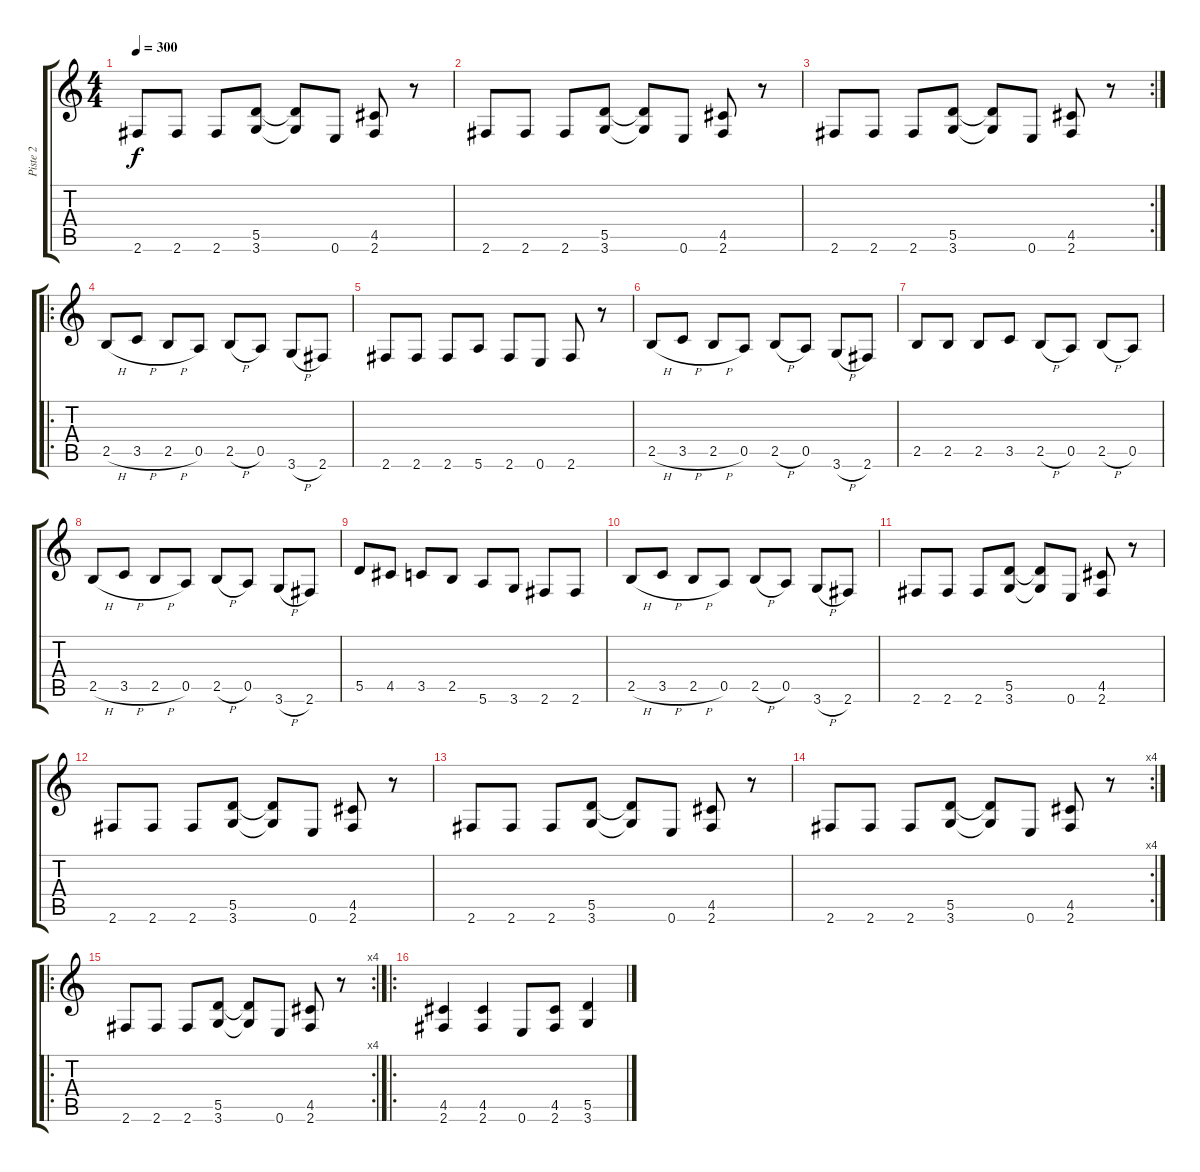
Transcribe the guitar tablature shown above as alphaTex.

\track ("Piste 2" "Piste 2") {instrument distortionguitar}
\staff {score tabs}
\tuning (E4 B3 G3 D3 A2 E2) {hide}
\ts (4 4)
\tempo 300
\clef g2
\ks c
2.6.8{dy f} 2.6.8 2.6.8 (5.5 3.6).8 (5.5{t} 3.6{t}).8 0.6.8 (4.5 2.6).8 r.8 |
2.6.8 2.6.8 2.6.8 (5.5 3.6).8 (5.5{t} 3.6{t}).8 0.6.8 (4.5 2.6).8 r.8 |
\rc 2
2.6.8 2.6.8 2.6.8 (5.5 3.6).8 (5.5{t} 3.6{t}).8 0.6.8 (4.5 2.6).8 r.8 |
\ro
2.5{h}.8 3.5{h}.8 2.5{h}.8 0.5.8 2.5{h}.8 0.5.8 3.6{h}.8 2.6.8 |
2.6.8 2.6.8 2.6.8 5.6.8 2.6.8 0.6.8 2.6.8 r.8 |
2.5{h}.8 3.5{h}.8 2.5{h}.8 0.5.8 2.5{h}.8 0.5.8 3.6{h}.8 2.6.8 |
2.5.8 2.5.8 2.5.8 3.5.8 2.5{h}.8 0.5.8 2.5{h}.8 0.5.8 |
2.5{h}.8 3.5{h}.8 2.5{h}.8 0.5.8 2.5{h}.8 0.5.8 3.6{h}.8 2.6.8 |
5.5.8 4.5.8 3.5.8 2.5.8 5.6.8 3.6.8 2.6.8 2.6.8 |
2.5{h}.8 3.5{h}.8 2.5{h}.8 0.5.8 2.5{h}.8 0.5.8 3.6{h}.8 2.6.8 |
2.6.8 2.6.8 2.6.8 (5.5 3.6).8 (5.5{t} 3.6{t}).8 0.6.8 (4.5 2.6).8 r.8 |
2.6.8 2.6.8 2.6.8 (5.5 3.6).8 (5.5{t} 3.6{t}).8 0.6.8 (4.5 2.6).8 r.8 |
2.6.8 2.6.8 2.6.8 (5.5 3.6).8 (5.5{t} 3.6{t}).8 0.6.8 (4.5 2.6).8 r.8 |
\rc 4
2.6.8 2.6.8 2.6.8 (5.5 3.6).8 (5.5{t} 3.6{t}).8 0.6.8 (4.5 2.6).8 r.8 |
\ro
\rc 4
2.6.8 2.6.8 2.6.8 (5.5 3.6).8 (5.5{t} 3.6{t}).8 0.6.8 (4.5 2.6).8 r.8 |
\ro
(4.5 2.6).4 (4.5 2.6).4 0.6.8 (4.5 2.6).8 (5.5 3.6).4
